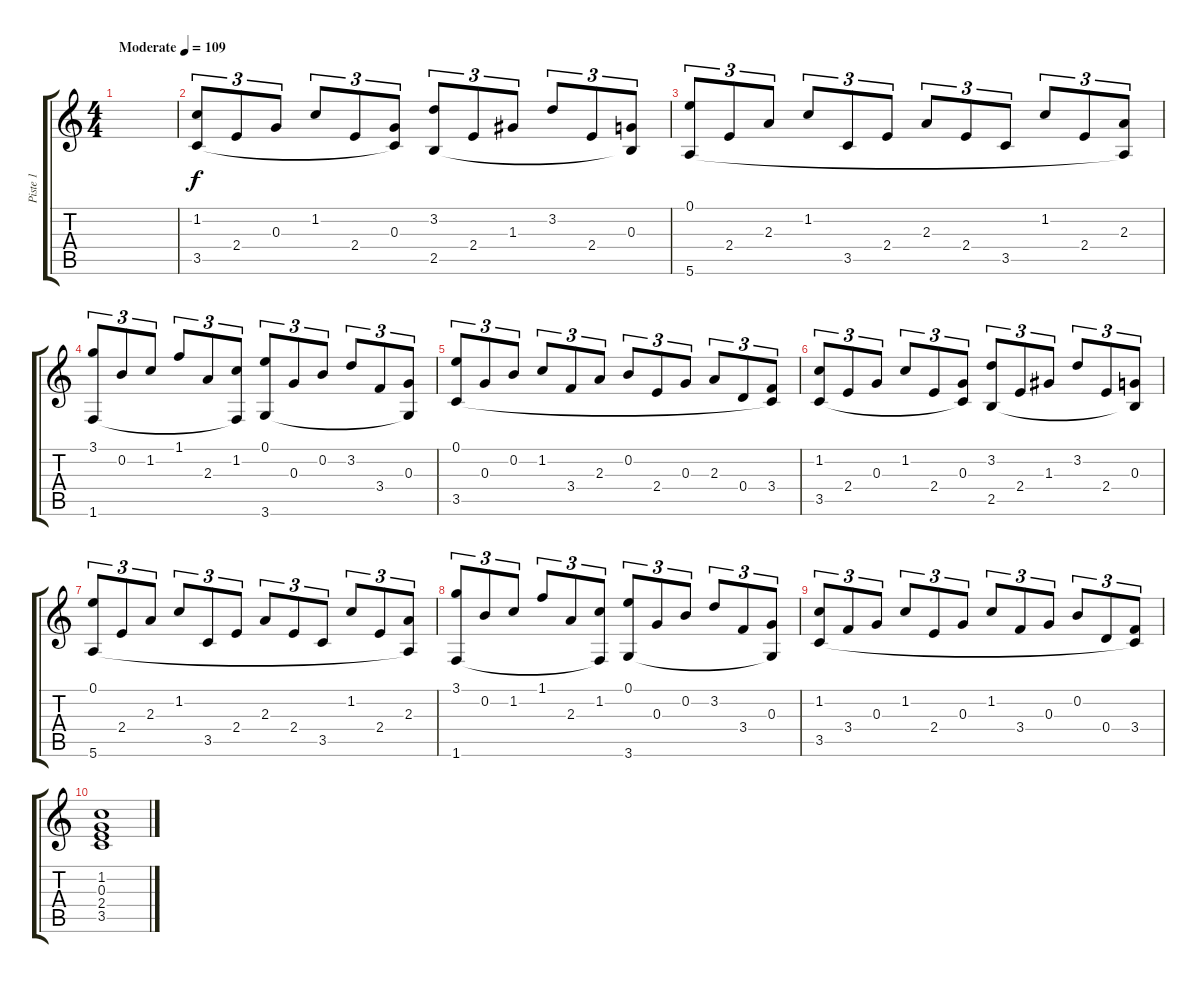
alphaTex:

\track ("Piste 1" "Piste 1") {instrument acousticguitarsteel}
\staff {score tabs}
\tuning (E4 B3 G3 D3 A2 E2) {hide}
\ts (4 4)
\tempo (109 "Moderate")
\clef g2
\ks c
|
(1.2 3.5).8{tu (3 2)} 2.4.8{tu (3 2)} 0.3.8{tu (3 2)} 1.2.8{tu (3 2)} 2.4.8{tu (3 2)} (0.3 3.5{t}).8{tu (3 2)} (3.2 2.5).8{tu (3 2)} 2.4.8{tu (3 2)} 1.3.8{tu (3 2)} 3.2.8{tu (3 2)} 2.4.8{tu (3 2)} (0.3 2.5{t}).8{tu (3 2)} |
(0.1 5.6).8{tu (3 2)} 2.4.8{tu (3 2)} 2.3.8{tu (3 2)} 1.2.8{tu (3 2)} 3.5.8{tu (3 2)} 2.4.8{tu (3 2)} 2.3.8{tu (3 2)} 2.4.8{tu (3 2)} 3.5.8{tu (3 2)} 1.2.8{tu (3 2)} 2.4.8{tu (3 2)} (2.3 5.6{t}).8{tu (3 2)} |
(3.1 1.6).8{tu (3 2)} 0.2.8{tu (3 2)} 1.2.8{tu (3 2)} 1.1.8{tu (3 2)} 2.3.8{tu (3 2)} (1.2 1.6{t}).8{tu (3 2)} (0.1 3.6).8{tu (3 2)} 0.3.8{tu (3 2)} 0.2.8{tu (3 2)} 3.2.8{tu (3 2)} 3.4.8{tu (3 2)} (0.3 3.6{t}).8{tu (3 2)} |
(0.1 3.5).8{tu (3 2)} 0.3.8{tu (3 2)} 0.2.8{tu (3 2)} 1.2.8{tu (3 2)} 3.4.8{tu (3 2)} 2.3.8{tu (3 2)} 0.2.8{tu (3 2)} 2.4.8{tu (3 2)} 0.3.8{tu (3 2)} 2.3.8{tu (3 2)} 0.4.8{tu (3 2)} (3.4 3.5{t}).8{tu (3 2)} |
(1.2 3.5).8{tu (3 2)} 2.4.8{tu (3 2)} 0.3.8{tu (3 2)} 1.2.8{tu (3 2)} 2.4.8{tu (3 2)} (0.3 3.5{t}).8{tu (3 2)} (3.2 2.5).8{tu (3 2)} 2.4.8{tu (3 2)} 1.3.8{tu (3 2)} 3.2.8{tu (3 2)} 2.4.8{tu (3 2)} (0.3 2.5{t}).8{tu (3 2)} |
(0.1 5.6).8{tu (3 2)} 2.4.8{tu (3 2)} 2.3.8{tu (3 2)} 1.2.8{tu (3 2)} 3.5.8{tu (3 2)} 2.4.8{tu (3 2)} 2.3.8{tu (3 2)} 2.4.8{tu (3 2)} 3.5.8{tu (3 2)} 1.2.8{tu (3 2)} 2.4.8{tu (3 2)} (2.3 5.6{t}).8{tu (3 2)} |
(3.1 1.6).8{tu (3 2)} 0.2.8{tu (3 2)} 1.2.8{tu (3 2)} 1.1.8{tu (3 2)} 2.3.8{tu (3 2)} (1.2 1.6{t}).8{tu (3 2)} (0.1 3.6).8{tu (3 2)} 0.3.8{tu (3 2)} 0.2.8{tu (3 2)} 3.2.8{tu (3 2)} 3.4.8{tu (3 2)} (0.3 3.6{t}).8{tu (3 2)} |
(1.2 3.5).8{tu (3 2)} 3.4.8{tu (3 2)} 0.3.8{tu (3 2)} 1.2.8{tu (3 2)} 2.4.8{tu (3 2)} 0.3.8{tu (3 2)} 1.2.8{tu (3 2)} 3.4.8{tu (3 2)} 0.3.8{tu (3 2)} 0.2.8{tu (3 2)} 0.4.8{tu (3 2)} (3.4 3.5{t}).8{tu (3 2)} |
(1.2 0.3 2.4 3.5).1
